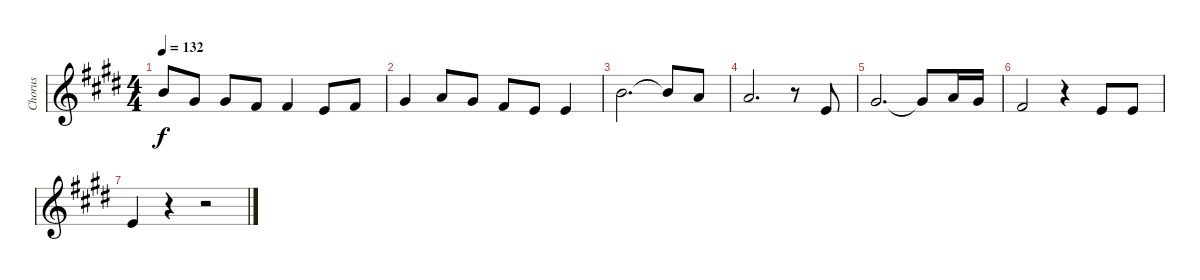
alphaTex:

\track ("Chorus" "Chorus") {instrument electricgrandpiano}
\staff {score}
\tuning (E4 B3 G3 D3 A2 E2 B1) {hide}
\ts (4 4)
\tempo 132
\clef g2
\ks e
7.1.8{dy f} 4.1.8 4.1.8 2.1.8 2.1.4 0.1.8 2.1.8 |
4.1.4 5.1.8 4.1.8 2.1.8 0.1.8 0.1.4 |
7.1.2{d} 7.1{t}.8 5.1.8 |
5.1.2{d} r.8 0.1.8 |
4.1.2{d} 4.1{t}.8 5.1.16 4.1.16 |
2.1.2 r.4 0.1.8 0.1.8 |
0.1.4 r.4 r.2
